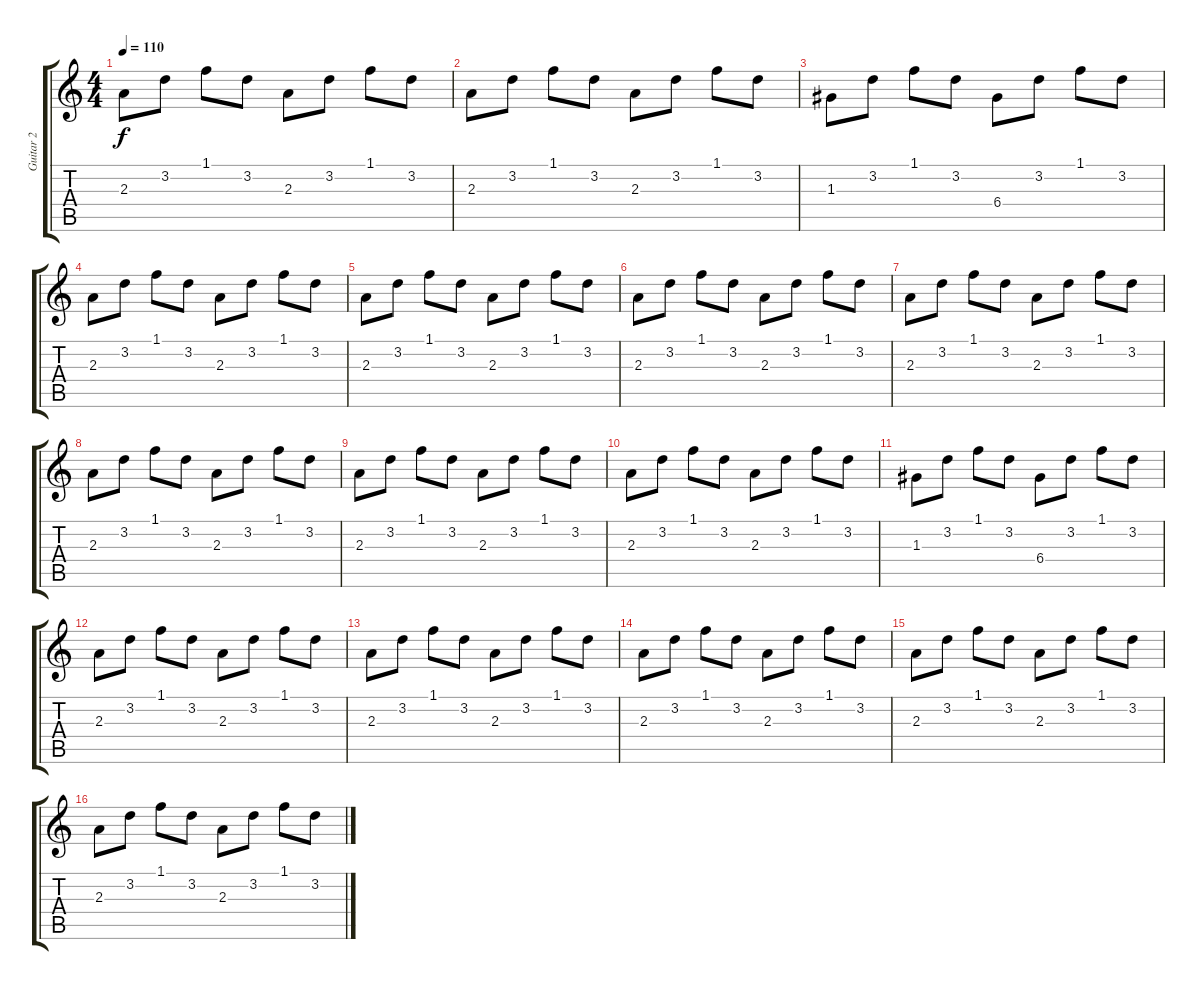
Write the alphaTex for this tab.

\track ("Guitar 2" "Guitar 2") {instrument distortionguitar}
\staff {score tabs}
\tuning (E4 B3 G3 D3 A2 E2) {hide}
\ts (4 4)
\tempo 110
\clef g2
\ks c
2.3.8{dy f} 3.2.8 1.1.8 3.2.8 2.3.8 3.2.8 1.1.8 3.2.8 |
2.3.8 3.2.8 1.1.8 3.2.8 2.3.8 3.2.8 1.1.8 3.2.8 |
1.3.8 3.2.8 1.1.8 3.2.8 6.4.8 3.2.8 1.1.8 3.2.8 |
2.3.8 3.2.8 1.1.8 3.2.8 2.3.8 3.2.8 1.1.8 3.2.8 |
2.3.8 3.2.8 1.1.8 3.2.8 2.3.8 3.2.8 1.1.8 3.2.8 |
2.3.8 3.2.8 1.1.8 3.2.8 2.3.8 3.2.8 1.1.8 3.2.8 |
2.3.8 3.2.8 1.1.8 3.2.8 2.3.8 3.2.8 1.1.8 3.2.8 |
2.3.8 3.2.8 1.1.8 3.2.8 2.3.8 3.2.8 1.1.8 3.2.8 |
2.3.8 3.2.8 1.1.8 3.2.8 2.3.8 3.2.8 1.1.8 3.2.8 |
2.3.8 3.2.8 1.1.8 3.2.8 2.3.8 3.2.8 1.1.8 3.2.8 |
1.3.8 3.2.8 1.1.8 3.2.8 6.4.8 3.2.8 1.1.8 3.2.8 |
2.3.8 3.2.8 1.1.8 3.2.8 2.3.8 3.2.8 1.1.8 3.2.8 |
2.3.8 3.2.8 1.1.8 3.2.8 2.3.8 3.2.8 1.1.8 3.2.8 |
2.3.8 3.2.8 1.1.8 3.2.8 2.3.8 3.2.8 1.1.8 3.2.8 |
2.3.8 3.2.8 1.1.8 3.2.8 2.3.8 3.2.8 1.1.8 3.2.8 |
2.3.8 3.2.8 1.1.8 3.2.8 2.3.8 3.2.8 1.1.8 3.2.8
